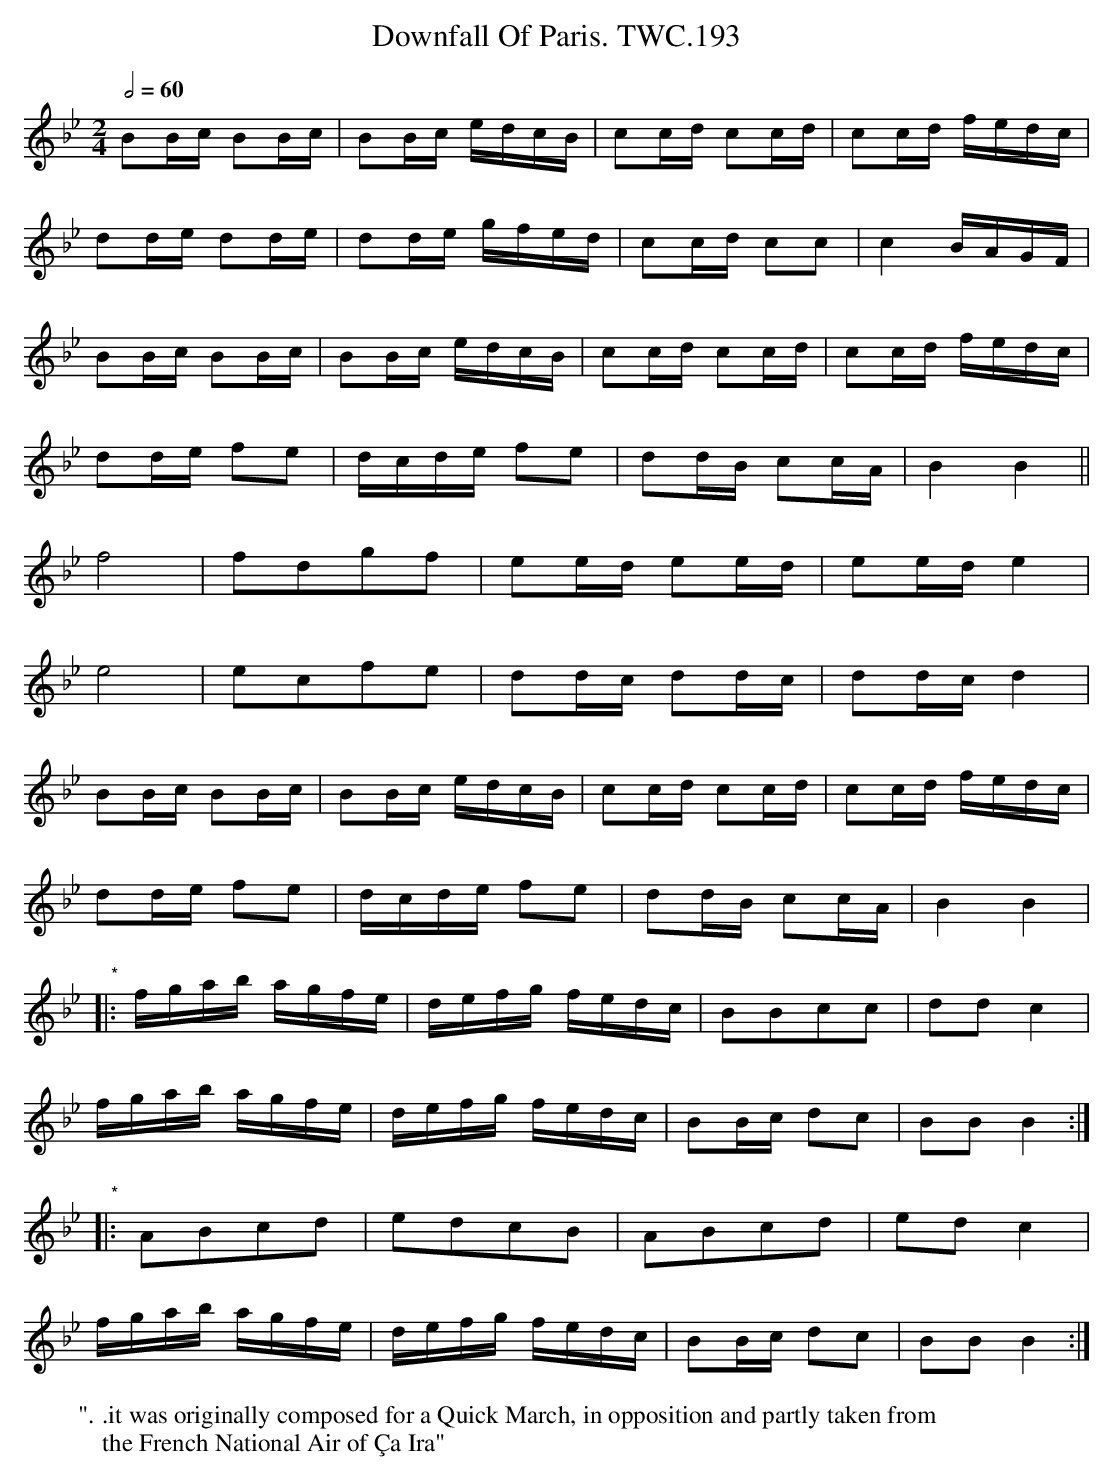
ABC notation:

X:1
T:Downfall Of Paris. TWC.193
M:2/4
L:1/8
Q:2/4=60
W:"..it was originally composed for a Quick March, in opposition and partly taken from
W:the French National Air of Ça Ira"
K:Bb
BB/c/ BB/c/ | BB/c/ e/d/c/B/ | cc/d/ cc/d/ | cc/d/ f/e/d/c/ |
dd/e/ dd/e/ | dd/e/ g/f/e/d/ | cc/d/ cc | c2 B/A/G/F/ |
BB/c/ BB/c/ | BB/c/ e/d/c/B/ | cc/d/ cc/d/ | cc/d/ f/e/d/c/ |
dd/e/ fe | d/c/d/e/ fe | dd/B/ cc/A/ | B2 B2 ||
f4 | fdgf | ee/d/ ee/d/ | ee/d/ e2 |
e4 | ecfe | dd/c/ dd/c/ | dd/c/ d2 |
BB/c/ BB/c/ | BB/c/ e/d/c/B/ | cc/d/ cc/d/ | cc/d/ f/e/d/c/ |
dd/e/ fe | d/c/d/e/ fe | dd/B/ cc/A/ | B2 B2 |
"*"|: f/g/a/b/ a/g/f/e/ | d/e/f/g/ f/e/d/c/ | BBcc | dd c2 |
f/g/a/b/ a/g/f/e/ | d/e/f/g/ f/e/d/c/ | BB/c/ dc | BB B2 :|
"*"|: ABcd | edcB | ABcd | ed c2 |
f/g/a/b/ a/g/f/e/ | d/e/f/g/ f/e/d/c/ | BB/c/ dc | BB B2 :|
